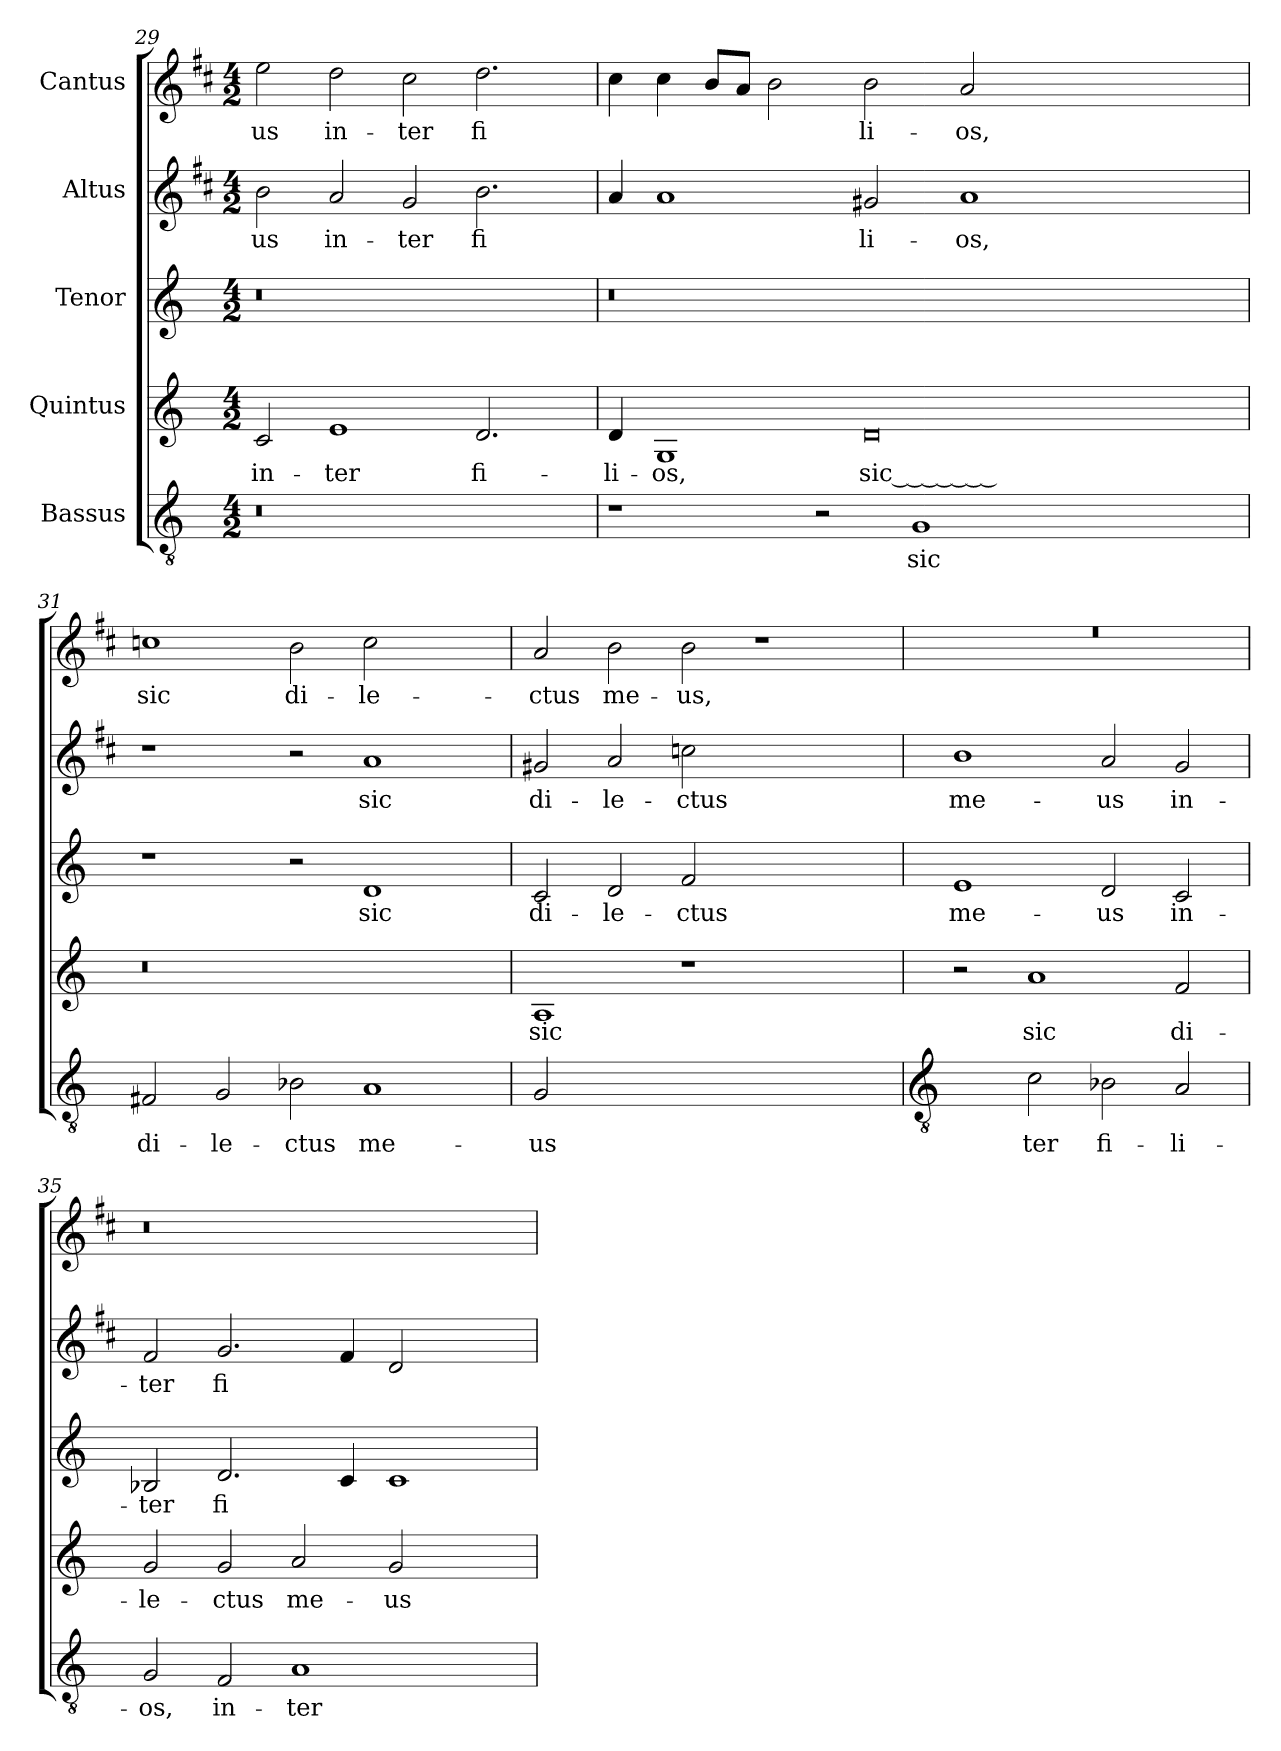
**kern	**text	**kern	**text	**kern	**text	**kern	**text	**kern	**text
*part5	*part5	*part4	*part4	*part3	*part3	*part2	*part2	*part1	*part1
*staff5	*staff5	*staff4	*staff4	*staff3	*staff3	*staff2	*staff2	*staff1	*staff1
*I"Bassus	*	*I"Quintus	*	*I"Tenor	*	*I"Altus	*	*I"Cantus	*
*clefGv2	*	*clefG2	*	*clefG2	*	*clefG2	*	*clefG2	*
*	*	*	*	*	*	*ITrd1c2	*	*ITrd1c2	*
*k[]	*	*k[]	*	*k[]	*	*k[]	*	*k[]	*
*C:	*	*C:	*	*C:	*	*C:	*	*C:	*
*M4/2	*	*M4/2	*	*M4/2	*	*M4/2	*	*M4/2	*
=29	=29	=29	=29	=29	=29	=29	=29	=29	=29
!	!	!	!LO:LY:b	!	!	!	!LO:LY:b	!	!LO:LY:b
*	*	*	*	*	*	*	*	*^	*
0r	.	2c	in-	0r	.	2a	-us	2dd	0ryy	-us
!	!	!	!LO:LY:b	!	!	!	!LO:LY:b	!	!	!LO:LY:b
.	.	1e	-ter	.	.	2g	in-	2cc	.	in-
!	!	!	!	!	!	!	!LO:LY:b	!	!	!LO:LY:b
.	.	.	.	.	.	2f	-ter	2b	.	-ter
!	!	!	!LO:LY:b	!	!	!	!LO:LY:b	!	!	!LO:LY:b
.	.	2.d	fi-	.	.	2.a	fi	2.cc	.	fi
4ryy	.	.	.	4ryy	.	.	.	.	4ryy	.
=30	=30	=30	=30	=30	=30	=30	=30	=30	=30	=30
!	!	!	!LO:LY:b	!	!	!	!	!	!	!
1r	.	4d	-li-	0r	.	4g	.	4b	0ryy	.
!	!	!	!LO:LY:b	!	!	!	!	!	!	!
.	.	1G	-os,	.	.	1g	.	4b	.	.
.	.	.	.	.	.	.	.	8aL	.	.
.	.	.	.	.	.	.	.	8gJ	.	.
.	.	.	.	.	.	.	.	2a	.	.
2r	.	.	.	.	.	.	.	.	.	.
!	!	!	!LO:LY:b	!	!	!	!LO:LY:b	!	!	!LO:LY:b
.	.	0d	sic________	.	.	2f#	li-	2a	.	li-
!	!LO:LY:b	!	!	!	!	!	!	!	!	!
1G	sic	.	.	.	.	.	.	.	.	.
!	!	!	!	!	!	!	!LO:LY:b	!	!	!LO:LY:b
.	.	.	.	.	.	1g	-os,	2g	.	-os,
.	.	.	.	1ryy	.	.	.	.	1ryy	.
.	.	.	.	.	.	.	.	1ryy	.	.
2.ryy	.	.	.	.	.	.	.	.	.	.
.	.	.	.	.	.	2ryy	.	.	.	.
.	.	.	.	4ryy	.	.	.	.	4ryy	.
=31	=31	=31	=31	=31	=31	=31	=31	=31	=31	=31
!	!LO:LY:b	!	!	!	!	!	!	!	!	!LO:LY:b
2F#X	di-	0r	.	1r	.	1r	.	1b-X	1ryy	sic
!	!LO:LY:b	!	!	!	!	!	!	!	!	!
2G	-le-	.	.	.	.	.	.	.	.	.
!	!LO:LY:b	!	!	!	!	!	!	!	!	!LO:LY:b
2B-X	-ctus	.	.	2r	.	2r	.	2a	2ryy	di-
!	!LO:LY:b	!	!	!	!LO:LY:b	!	!LO:LY:b	!	!	!LO:LY:b
1A	me-	.	.	1d	sic	1g	sic	2b-	2ryy	-le-
.	.	2ryy	.	.	.	.	.	2ryy	2ryy	.
!!LO:LB:g=z	!!
=33	=33	=33	=33	=33	=33	=33	=33	=33	=33	=33
!	!LO:LY:b	!	!LO:LY:b	!	!LO:LY:b	!	!LO:LY:b	!	!	!LO:LY:b
2G	-us	1A	sic	2c	di-	2f#	di-	2g	1ryy	-ctus
!	!LO:LY:b	!	!	!	!LO:LY:b	!	!LO:LY:b	!	!	!LO:LY:b
[2dyy	in-	.	.	2d	-le-	2g	-le-	2a	.	me-
!	!	!	!	!	!LO:LY:b	!	!LO:LY:b	!	!	!LO:LY:b
1.ryy	.	1r	.	2f	-ctus	2b-	-ctus	2a	1.ryy	-us,
.	.	.	.	1ryy	.	1ryy	.	1r	.	.
.	.	2ryy	.	.	.	.	.	.	.	.
!!LO:LB:g=z	!!
=34	=34	=34	=34	=34	=34	=34	=34	=34	=34	=34
*clefGv2	*	*	*	*	*	*	*	*	*	*
!	!	!	!	!	!LO:LY:b	!	!LO:LY:b	!	!	!
2dyy]	.	2r	.	1e	me-	1a	me-	0r	0ryy	.
!	!LO:LY:b	!	!LO:LY:b	!	!	!	!	!	!	!
2c	-ter	1a	sic	.	.	.	.	.	.	.
!	!LO:LY:b	!	!	!	!LO:LY:b	!	!LO:LY:b	!	!	!
2B-X	fi-	.	.	2d	-us	2g	-us	.	.	.
!	!LO:LY:b	!	!LO:LY:b	!	!LO:LY:b	!	!LO:LY:b	!	!	!
2A	-li-	2f	di-	2c	in-	2f	in-	.	.	.
=35	=35	=35	=35	=35	=35	=35	=35	=35	=35	=35
!	!LO:LY:b	!	!LO:LY:b	!	!LO:LY:b	!	!LO:LY:b	!	!	!
2G	-os,	2g	-le-	2B-	-ter	2e	-ter	0r	0ryy	.
!	!LO:LY:b	!	!LO:LY:b	!	!LO:LY:b	!	!LO:LY:b	!	!	!
2F	in-	2g	-ctus	2.d	fi	2.f	fi	.	.	.
!	!LO:LY:b	!	!LO:LY:b	!	!	!	!	!	!	!
1A	-ter	2a	me-	.	.	.	.	.	.	.
.	.	.	.	4c	.	4e	.	.	.	.
!	!	!	!LO:LY:b	!	!	!	!	!	!	!
.	.	2g	-us	1c	.	2c	.	.	.	.
2ryy	.	2ryy	.	.	.	2ryy	.	2ryy	2ryy	.
*	*	*	*	*	*	*	*	*v	*v	*
=	=	=	=	=	=	=	=	=	=
*-	*-	*-	*-	*-	*-	*-	*-	*-	*-
